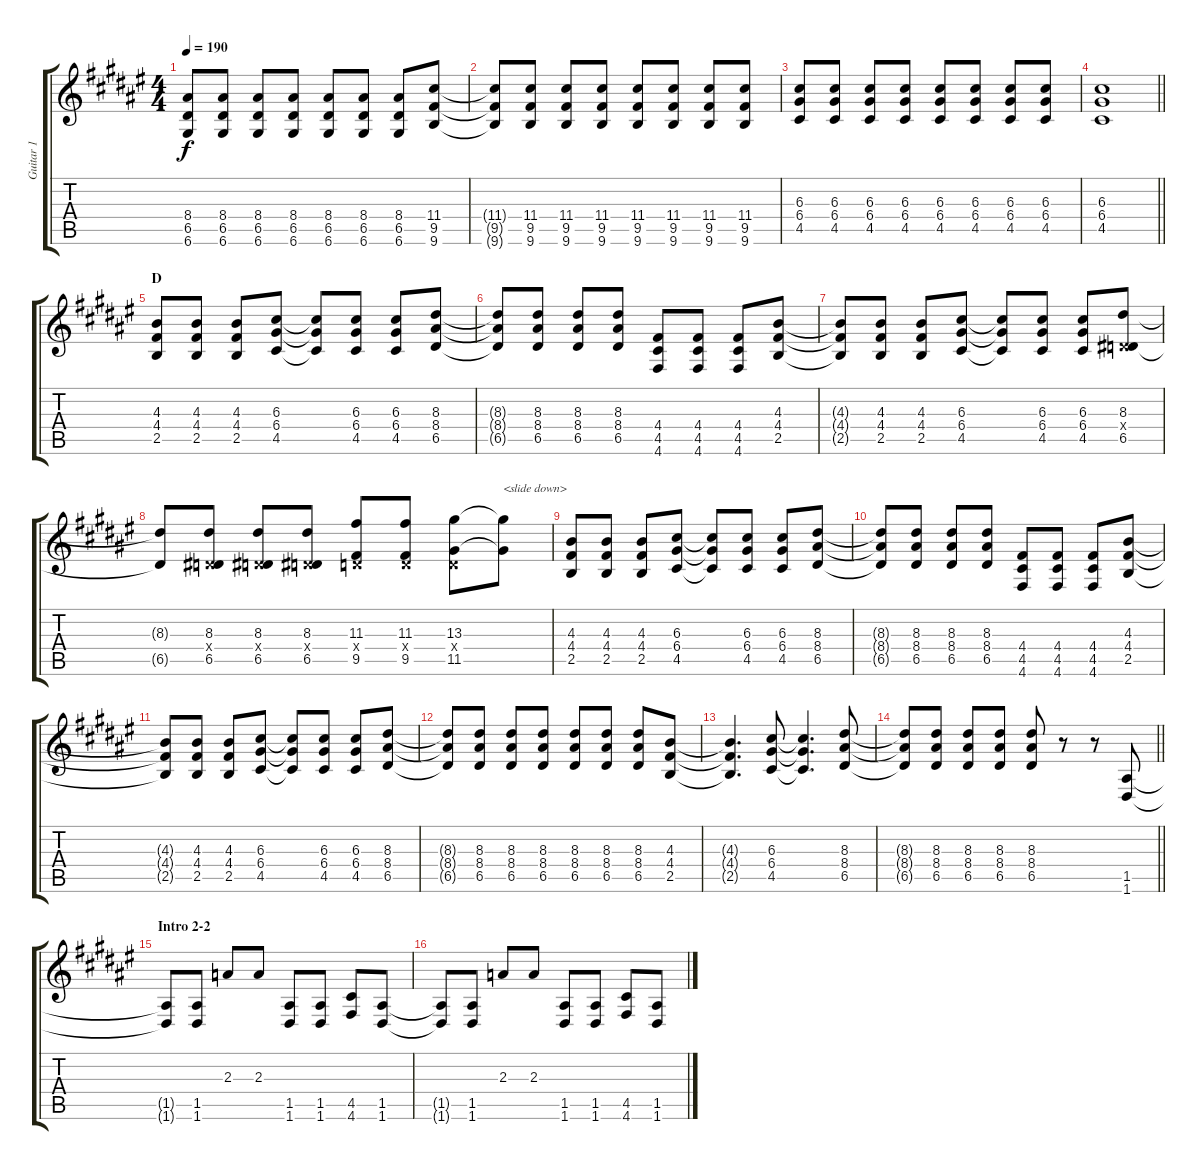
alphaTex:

\track ("Guitar 1" "Guitar 1") {instrument overdrivenguitar}
\staff {score tabs}
\tuning (E4 B3 G3 D3 A2 D2) {hide}
\ts (4 4)
\tempo 190
\clef g2
\ks f#
(8.4 6.5 6.6).8{dy f} (8.4 6.5 6.6).8 (8.4 6.5 6.6).8 (8.4 6.5 6.6).8 (8.4 6.5 6.6).8 (8.4 6.5 6.6).8 (8.4 6.5 6.6).8 (11.4 9.5 9.6).8 |
(11.4{t} 9.5{t} 9.6{t}).8 (11.4 9.5 9.6).8 (11.4 9.5 9.6).8 (11.4 9.5 9.6).8 (11.4 9.5 9.6).8 (11.4 9.5 9.6).8 (11.4 9.5 9.6).8 (11.4 9.5 9.6).8 |
(6.3 6.4 4.5).8 (6.3 6.4 4.5).8 (6.3 6.4 4.5).8 (6.3 6.4 4.5).8 (6.3 6.4 4.5).8 (6.3 6.4 4.5).8 (6.3 6.4 4.5).8 (6.3 6.4 4.5).8 |
\barLineRight lightlight
(6.3 6.4 4.5).1 |
\section ("" "D")
(4.3 4.4 2.5).8 (4.3 4.4 2.5).8 (4.3 4.4 2.5).8 (6.3 6.4 4.5).8 (6.3{t} 6.4{t} 4.5{t}).8 (6.3 6.4 4.5).8 (6.3 6.4 4.5).8 (8.3 8.4 6.5).8 |
(8.3{t} 8.4{t} 6.5{t}).8 (8.3 8.4 6.5).8 (8.3 8.4 6.5).8 (8.3 8.4 6.5).8 (4.4 4.5 4.6).8 (4.4 4.5 4.6).8 (4.4 4.5 4.6).8 (4.3 4.4 2.5).8 |
(4.3{t} 4.4{t} 2.5{t}).8 (4.3 4.4 2.5).8 (4.3 4.4 2.5).8 (6.3 6.4 4.5).8 (6.3{t} 6.4{t} 4.5{t}).8 (6.3 6.4 4.5).8 (6.3 6.4 4.5).8 (8.3 0.4{x} 6.5).8 |
(8.3{t} 6.5{t}).8 (8.3 0.4{x} 6.5).8 (8.3 0.4{x} 6.5).8 (8.3 0.4{x} 6.5).8 (11.3 0.4{x} 9.5).8 (11.3 0.4{x} 9.5).8 (13.3 0.4{x} 11.5).8 (13.3{t} 11.5{t}).8{txt "<slide down>"} |
(4.3 4.4 2.5).8 (4.3 4.4 2.5).8 (4.3 4.4 2.5).8 (6.3 6.4 4.5).8 (6.3{t} 6.4{t} 4.5{t}).8 (6.3 6.4 4.5).8 (6.3 6.4 4.5).8 (8.3 8.4 6.5).8 |
(8.3{t} 8.4{t} 6.5{t}).8 (8.3 8.4 6.5).8 (8.3 8.4 6.5).8 (8.3 8.4 6.5).8 (4.4 4.5 4.6).8 (4.4 4.5 4.6).8 (4.4 4.5 4.6).8 (4.3 4.4 2.5).8 |
(4.3{t} 4.4{t} 2.5{t}).8 (4.3 4.4 2.5).8 (4.3 4.4 2.5).8 (6.3 6.4 4.5).8 (6.3{t} 6.4{t} 4.5{t}).8 (6.3 6.4 4.5).8 (6.3 6.4 4.5).8 (8.3 8.4 6.5).8 |
(8.3{t} 8.4{t} 6.5{t}).8 (8.3 8.4 6.5).8 (8.3 8.4 6.5).8 (8.3 8.4 6.5).8 (8.3 8.4 6.5).8 (8.3 8.4 6.5).8 (8.3 8.4 6.5).8 (4.3 4.4 2.5).8 |
(4.3{t} 4.4{t} 2.5{t}).4{d} (6.3 6.4 4.5).8 (6.3{t} 6.4{t} 4.5{t}).4{d} (8.3 8.4 6.5).8 |
\barLineRight lightlight
(8.3{t} 8.4{t} 6.5{t}).8 (8.3 8.4 6.5).8 (8.3 8.4 6.5).8 (8.3 8.4 6.5).8 (8.3 8.4 6.5).8 r.8 r.8 (1.5 1.6).8 |
\section ("" "Intro 2-2")
(1.5{t} 1.6{t}).8 (1.5 1.6).8 2.3.8 2.3.8 (1.5 1.6).8 (1.5 1.6).8 (4.5 4.6).8 (1.5 1.6).8 |
(1.5{t} 1.6{t}).8 (1.5 1.6).8 2.3.8 2.3.8 (1.5 1.6).8 (1.5 1.6).8 (4.5 4.6).8 (1.5 1.6).8
